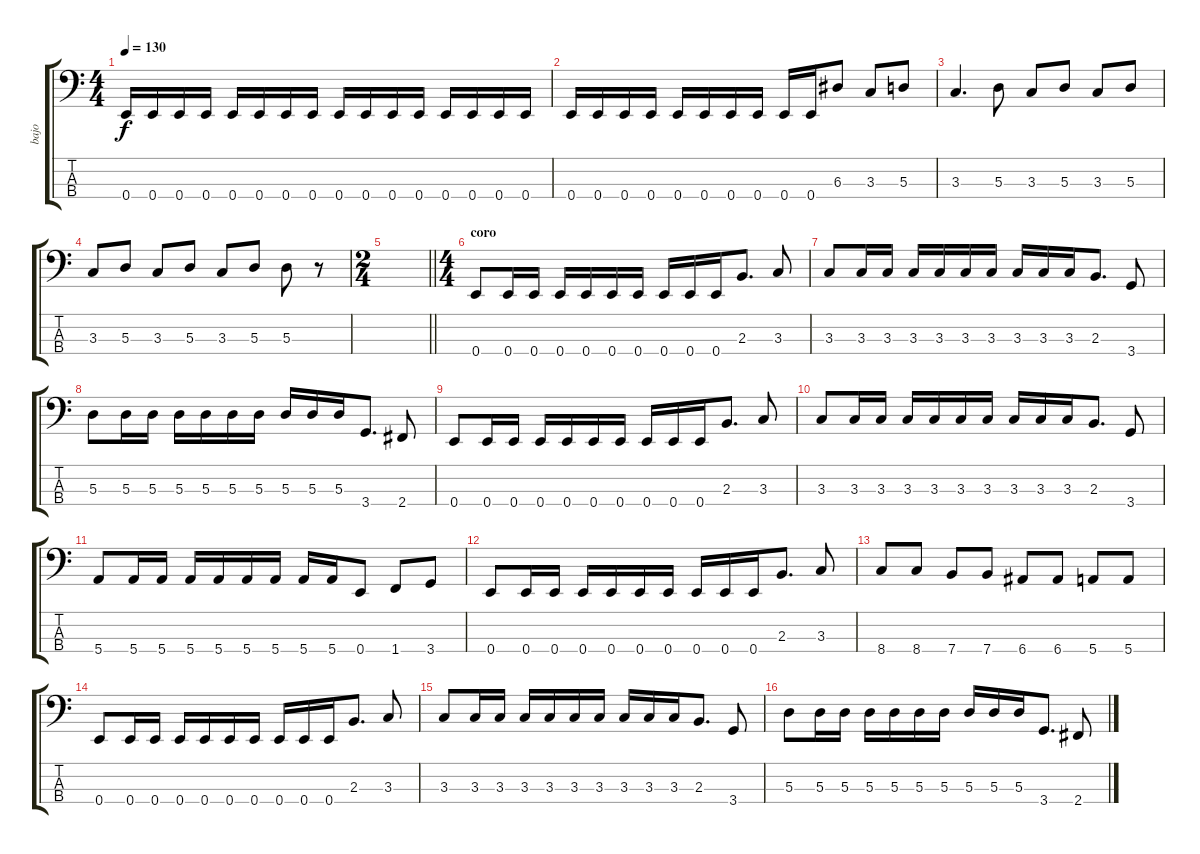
\track ("bajo" "bajo") {instrument electricbassfinger}
\staff {score tabs}
\tuning (G2 D2 A1 E1) {hide}
\ts (4 4)
\tempo 130
\clef f4
\ks c
0.4.16{dy f} 0.4.16 0.4.16 0.4.16 0.4.16 0.4.16 0.4.16 0.4.16 0.4.16 0.4.16 0.4.16 0.4.16 0.4.16 0.4.16 0.4.16 0.4.16 |
0.4.16 0.4.16 0.4.16 0.4.16 0.4.16 0.4.16 0.4.16 0.4.16 0.4.16 0.4.16 6.3.8 3.3.8 5.3.8 |
3.3.4{d} 5.3.8 3.3.8 5.3.8 3.3.8 5.3.8 |
3.3.8 5.3.8 3.3.8 5.3.8 3.3.8 5.3.8 5.3.8 r.8 |
\ts (2 4)
\barLineRight lightlight
|
\ts (4 4)
\section ("" "coro")
0.4.8 0.4.16 0.4.16 0.4.16 0.4.16 0.4.16 0.4.16 0.4.16 0.4.16 0.4.16 2.3.8{d} 3.3.8 |
3.3.8 3.3.16 3.3.16 3.3.16 3.3.16 3.3.16 3.3.16 3.3.16 3.3.16 3.3.16 2.3.8{d} 3.4.8 |
5.3.8 5.3.16 5.3.16 5.3.16 5.3.16 5.3.16 5.3.16 5.3.16 5.3.16 5.3.16 3.4.8{d} 2.4.8 |
0.4.8 0.4.16 0.4.16 0.4.16 0.4.16 0.4.16 0.4.16 0.4.16 0.4.16 0.4.16 2.3.8{d} 3.3.8 |
3.3.8 3.3.16 3.3.16 3.3.16 3.3.16 3.3.16 3.3.16 3.3.16 3.3.16 3.3.16 2.3.8{d} 3.4.8 |
5.4.8 5.4.16 5.4.16 5.4.16 5.4.16 5.4.16 5.4.16 5.4.16 5.4.16 0.4.8 1.4.8 3.4.8 |
0.4.8 0.4.16 0.4.16 0.4.16 0.4.16 0.4.16 0.4.16 0.4.16 0.4.16 0.4.16 2.3.8{d} 3.3.8 |
8.4.8 8.4.8 7.4.8 7.4.8 6.4.8 6.4.8 5.4.8 5.4.8 |
0.4.8 0.4.16 0.4.16 0.4.16 0.4.16 0.4.16 0.4.16 0.4.16 0.4.16 0.4.16 2.3.8{d} 3.3.8 |
3.3.8 3.3.16 3.3.16 3.3.16 3.3.16 3.3.16 3.3.16 3.3.16 3.3.16 3.3.16 2.3.8{d} 3.4.8 |
5.3.8 5.3.16 5.3.16 5.3.16 5.3.16 5.3.16 5.3.16 5.3.16 5.3.16 5.3.16 3.4.8{d} 2.4.8
